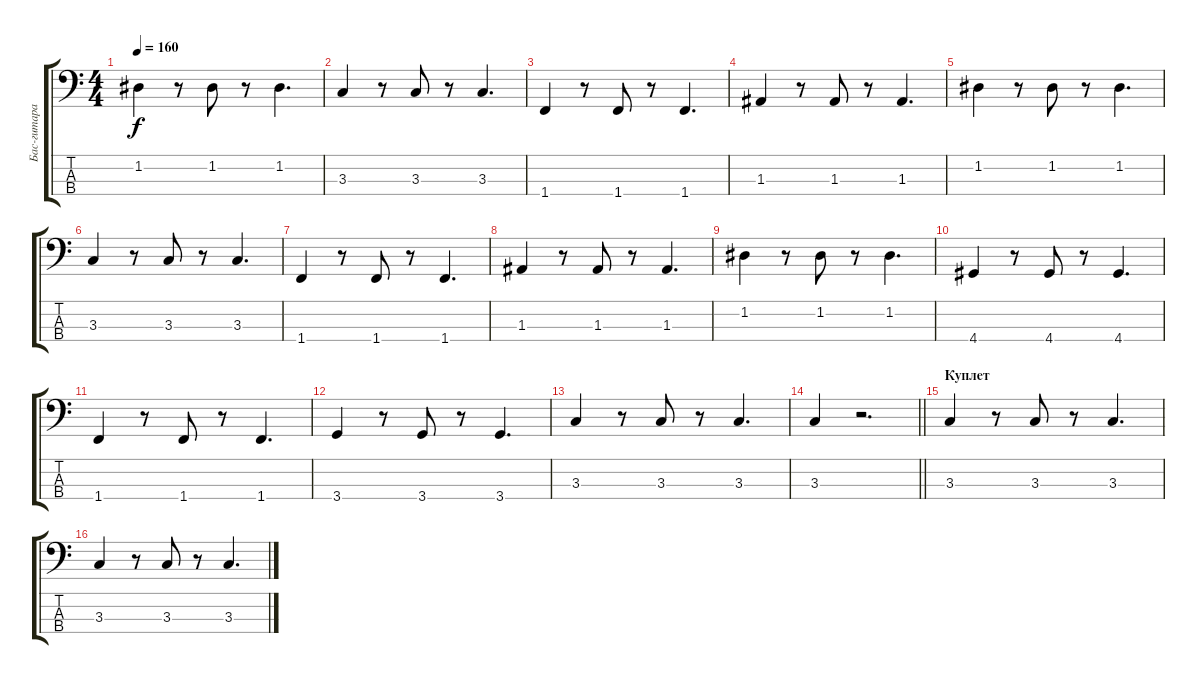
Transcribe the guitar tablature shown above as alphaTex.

\track ("Бас-гитара" "Бас-гитара") {instrument electricbassfinger}
\staff {score tabs}
\tuning (G2 D2 A1 E1) {hide}
\ts (4 4)
\tempo 160
\clef f4
\ks c
1.2.4{dy f} r.8 1.2.8 r.8 1.2.4{d} |
3.3.4 r.8 3.3.8 r.8 3.3.4{d} |
1.4.4 r.8 1.4.8 r.8 1.4.4{d} |
1.3.4 r.8 1.3.8 r.8 1.3.4{d} |
1.2.4 r.8 1.2.8 r.8 1.2.4{d} |
3.3.4 r.8 3.3.8 r.8 3.3.4{d} |
1.4.4 r.8 1.4.8 r.8 1.4.4{d} |
1.3.4 r.8 1.3.8 r.8 1.3.4{d} |
1.2.4 r.8 1.2.8 r.8 1.2.4{d} |
4.4.4 r.8 4.4.8 r.8 4.4.4{d} |
1.4.4 r.8 1.4.8 r.8 1.4.4{d} |
3.4.4 r.8 3.4.8 r.8 3.4.4{d} |
3.3.4 r.8 3.3.8 r.8 3.3.4{d} |
\barLineRight lightlight
3.3.4 r.2{d} |
\section ("" "Куплет")
3.3.4 r.8 3.3.8 r.8 3.3.4{d} |
3.3.4 r.8 3.3.8 r.8 3.3.4{d}
